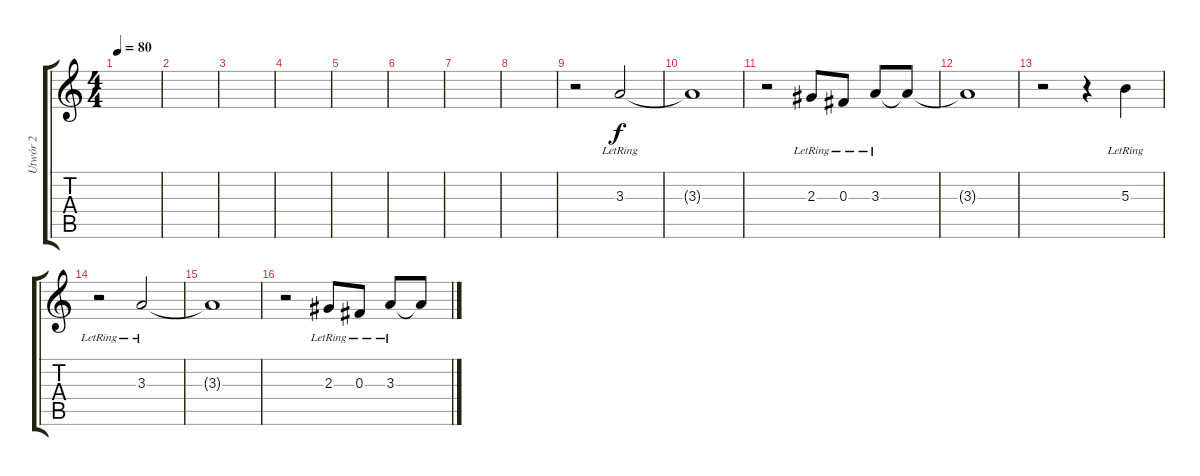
\track ("Utwór 2" "Utwór 2") {instrument electricguitarjazz}
\staff {score tabs}
\tuning (Eb4 Bb3 Gb3 Db3 Ab2 Eb2) {hide}
\ts (4 4)
\tempo 80
\clef g2
\ks c
|
|
|
|
|
|
|
|
r.2 3.3{lr}.2 |
3.3{t}.1 |
r.2 2.3{lr}.8 0.3{lr}.8 3.3{lr}.8 3.3{t}.8 |
3.3{t}.1 |
r.2 r.4 5.3{lr}.4 |
r.2 3.3{lr}.2 |
3.3{t}.1 |
r.2 2.3{lr}.8 0.3{lr}.8 3.3{lr}.8 3.3{t}.8
